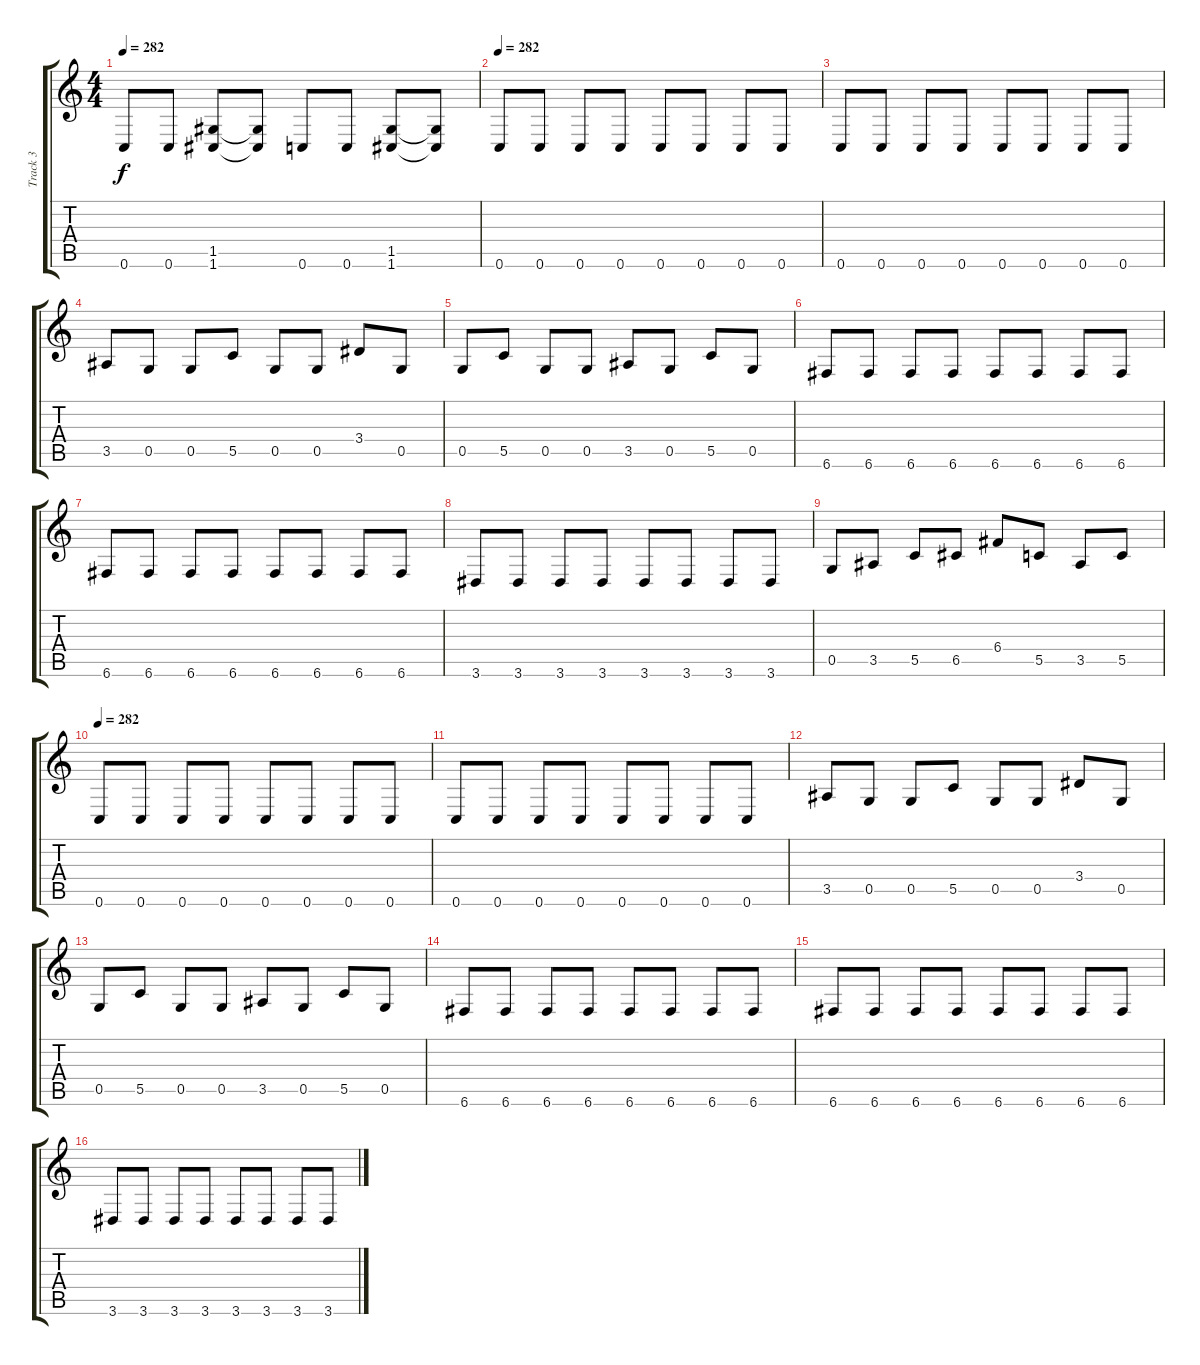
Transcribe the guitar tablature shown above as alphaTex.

\track ("Track 3" "Track 3") {instrument distortionguitar}
\staff {score tabs}
\tuning (D4 A3 F3 C3 G2 C2) {hide}
\ts (4 4)
\tempo 282
\clef g2
\ks c
0.6.8{dy f} 0.6.8 (1.5 1.6).8 (1.5{t} 1.6{t}).8 0.6.8 0.6.8 (1.5 1.6).8 (1.5{t} 1.6{t}).8 |
\tempo 282
0.6.8 0.6.8 0.6.8 0.6.8 0.6.8 0.6.8 0.6.8 0.6.8 |
0.6.8 0.6.8 0.6.8 0.6.8 0.6.8 0.6.8 0.6.8 0.6.8 |
3.5.8 0.5.8 0.5.8 5.5.8 0.5.8 0.5.8 3.4.8 0.5.8 |
0.5.8 5.5.8 0.5.8 0.5.8 3.5.8 0.5.8 5.5.8 0.5.8 |
6.6.8 6.6.8 6.6.8 6.6.8 6.6.8 6.6.8 6.6.8 6.6.8 |
6.6.8 6.6.8 6.6.8 6.6.8 6.6.8 6.6.8 6.6.8 6.6.8 |
3.6.8 3.6.8 3.6.8 3.6.8 3.6.8 3.6.8 3.6.8 3.6.8 |
0.5.8 3.5.8 5.5.8 6.5.8 6.4.8 5.5.8 3.5.8 5.5.8 |
\tempo 282
0.6.8 0.6.8 0.6.8 0.6.8 0.6.8 0.6.8 0.6.8 0.6.8 |
0.6.8 0.6.8 0.6.8 0.6.8 0.6.8 0.6.8 0.6.8 0.6.8 |
3.5.8 0.5.8 0.5.8 5.5.8 0.5.8 0.5.8 3.4.8 0.5.8 |
0.5.8 5.5.8 0.5.8 0.5.8 3.5.8 0.5.8 5.5.8 0.5.8 |
6.6.8 6.6.8 6.6.8 6.6.8 6.6.8 6.6.8 6.6.8 6.6.8 |
6.6.8 6.6.8 6.6.8 6.6.8 6.6.8 6.6.8 6.6.8 6.6.8 |
3.6.8 3.6.8 3.6.8 3.6.8 3.6.8 3.6.8 3.6.8 3.6.8
